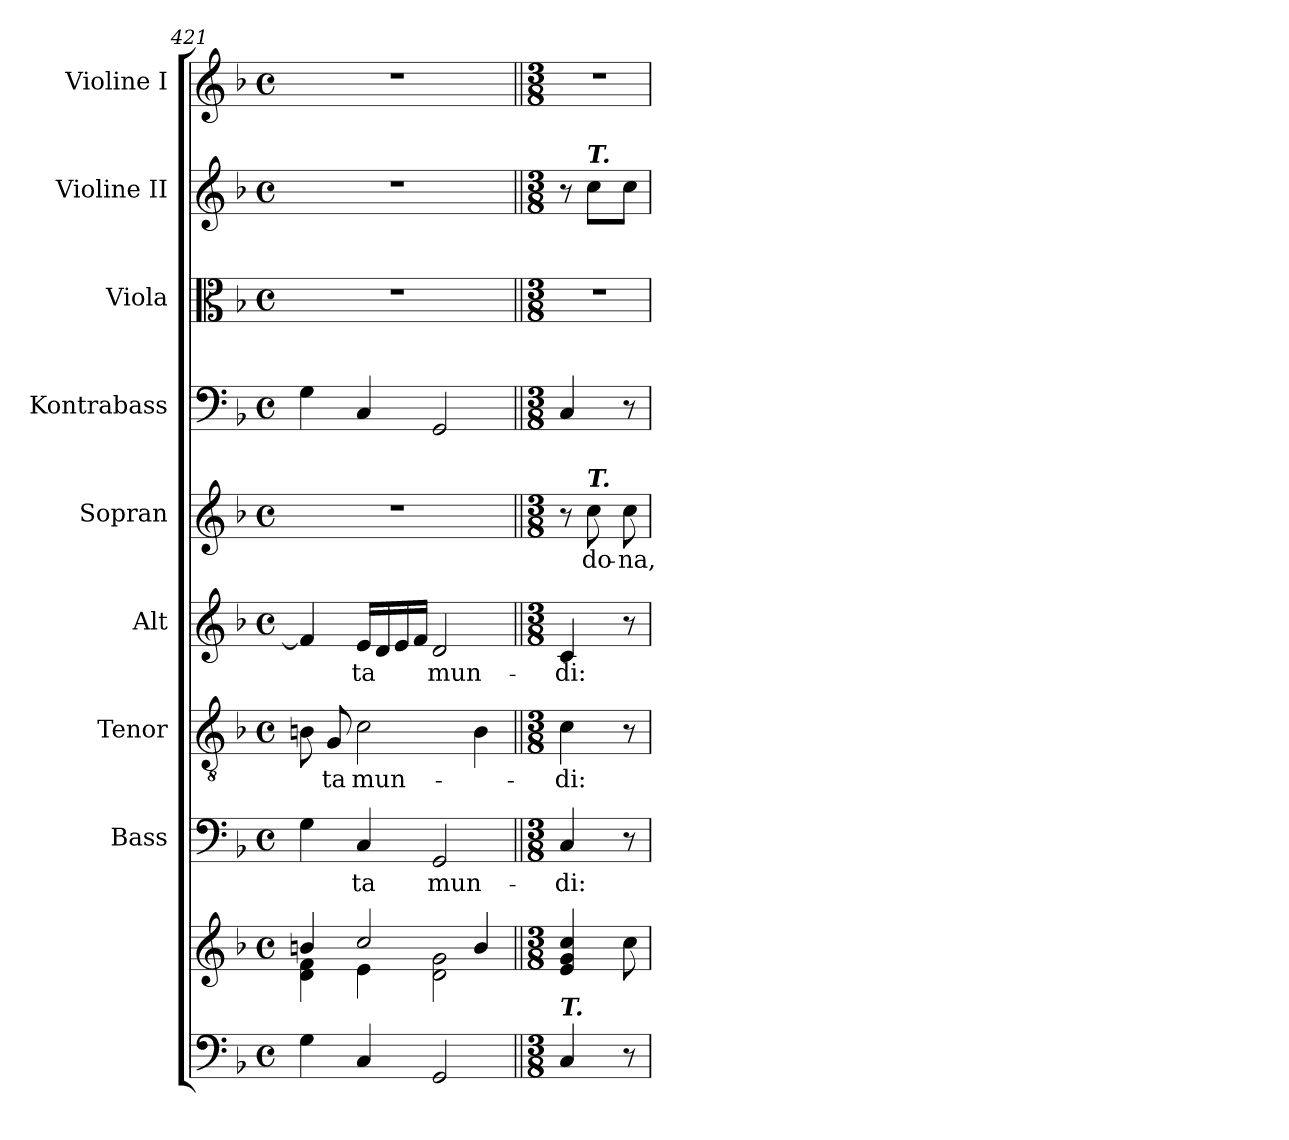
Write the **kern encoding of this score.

**kern	**kern	**kern	**text	**kern	**text	**kern	**text	**kern	**text	**kern	**kern	**kern	**kern
*part9	*part9	*part8	*part8	*part7	*part7	*part6	*part6	*part5	*part5	*part4	*part3	*part2	*part1
*staff10	*staff9	*staff8	*staff8	*staff7	*staff7	*staff6	*staff6	*staff5	*staff5	*staff4	*staff3	*staff2	*staff1
*	*	*I"Bass	*	*I"Tenor	*	*I"Alt	*	*I"Sopran	*	*I"Kontrabass	*I"Viola	*I"Violine II	*I"Violine I
*	*	*I'B.	*	*I'T.	*	*I'A.	*	*I'S.	*	*I'Kb.	*I'Vla.	*I'Vl. II	*I'Vl. I
*clefF4	*clefG2	*clefF4	*	*clefGv2	*	*clefG2	*	*clefG2	*	*clefF4	*clefC3	*clefG2	*clefG2
*	*	*	*	*	*	*	*	*	*	*ITrd7c12	*	*	*
*k[b-]	*k[b-]	*k[b-]	*	*k[b-]	*	*k[b-]	*	*k[b-]	*	*k[b-]	*k[b-]	*k[b-]	*k[b-]
*F:	*F:	*F:	*	*F:	*	*F:	*	*F:	*	*F:	*F:	*F:	*F:
*M4/4	*M4/4	*M4/4	*	*M4/4	*	*M4/4	*	*M4/4	*	*M4/4	*M4/4	*M4/4	*M4/4
*met(c)	*met(c)	*met(c)	*	*met(c)	*	*met(c)	*	*met(c)	*	*met(c)	*met(c)	*met(c)	*met(c)
=421	=421	=421	=421	=421	=421	=421	=421	=421	=421	=421	=421	=421	=421
*	*^	*	*	*	*	*	*	*	*	*	*	*	*
4G\	4bn/	4d\ 4f\	4G\	.	8Bn\	.	4f/]	.	1r	.	4GG\	1r	1r	1r
!	!	!	!	!	!	!LO:LY:b	!	!	!	!	!	!	!	!
.	.	.	.	.	8G/	-ta	.	.	.	.	.	.	.	.
!	!	!	!	!LO:LY:b	!	!LO:LY:b	!	!LO:LY:b	!	!	!	!	!	!
4C/	2cc/	4e\	4C/	-ta	2c\	mun-	16e/LL	-ta	.	.	4CC/	.	.	.
.	.	.	.	.	.	.	16d/	.	.	.	.	.	.	.
.	.	.	.	.	.	.	16e/	.	.	.	.	.	.	.
.	.	.	.	.	.	.	16f/JJ	.	.	.	.	.	.	.
!	!	!	!	!LO:LY:b	!	!	!	!LO:LY:b	!	!	!	!	!	!
2GG/	.	2d\ 2g\	2GG/	mun-	.	.	2d/	mun-	.	.	2GGG/	.	.	.
.	4b/	.	.	.	4B\	.	.	.	.	.	.	.	.	.
*	*v	*v	*	*	*	*	*	*	*	*	*	*	*	*
!!LO:PB:g=z
=422||	=422||	=422||	=422||	=422||	=422||	=422||	=422||	=422||	=422||	=422||	=422||	=422||	=422||
*M3/8	*M3/8	*M3/8	*	*M3/8	*	*M3/8	*	*M3/8	*	*M3/8	*M3/8	*M3/8	*M3/8
!LO:TX:a:Bi:t=T.	!	!	!	!	!	!	!	!	!	!	!	!	!
!	!	!	!LO:LY:b	!	!LO:LY:b	!	!LO:LY:b	!	!	!	!	!	!
4C/	4e/ 4g/ 4cc/	4C/	-di:	4c\	-di:	4c/	-di:	8r	.	4CC/	4.r	8r	4.r
!	!	!	!	!	!	!	!	!	!	!	!	!LO:TX:a:Bi:t=T.	!
!	!	!	!	!	!	!	!	!LO:TX:a:Bi:t=T.	!	!	!	!	!
!	!	!	!	!	!	!	!	!	!LO:LY:b	!	!	!	!
.	.	.	.	.	.	.	.	8cc\	do-	.	.	8cc\L	.
!	!	!	!	!	!	!	!	!	!LO:LY:b	!	!	!	!
8r	8cc\	8r	.	8r	.	8r	.	8cc\	-na,	8r	.	8cc\J	.
=	=	=	=	=	=	=	=	=	=	=	=	=	=
*-	*-	*-	*-	*-	*-	*-	*-	*-	*-	*-	*-	*-	*-
